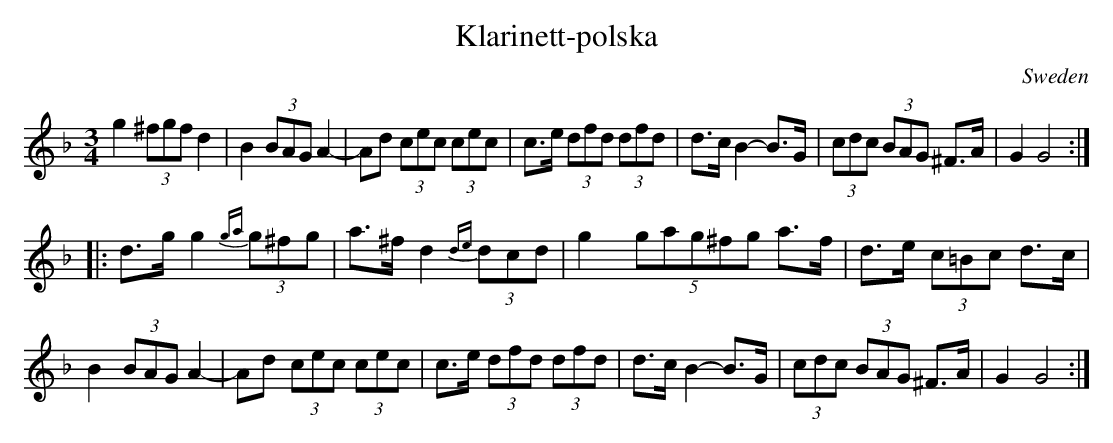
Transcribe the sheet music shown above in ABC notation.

X:1
T:Klarinett-polska
O:Sweden
M:3/4
K:GDor
g2 (3^fgf d2 | B2 (3BAG A2- | Ad (3cec (3cec| c>e (3dfd (3dfd|\
d>c B2- B>G| (3cdc (3BAG ^F>A| G2 G4::
d>g g2 (3{ga}g^fg| a>^f d2 (3{de}dcd| g2 (5gag^fg a>f| d>e (3c=Bc d>c|
B2 (3BAG A2- | Ad (3cec (3cec| c>e (3dfd (3dfd|\
d>c B2- B>G| (3cdc (3BAG ^F>A| G2 G4 :|
